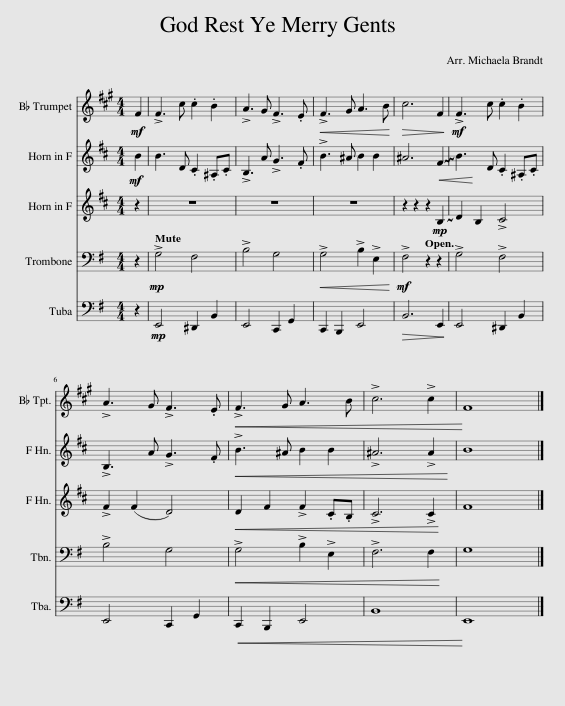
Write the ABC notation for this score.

X:1
%%score 1 2 3 4 5
L:1/8
M:4/4
I:linebreak $
K:G
V:1 treble transpose=-2
V:2 treble transpose=-7
V:3 treble transpose=-7
V:4 bass
V:5 bass
V:1
[K:A]!mf! F2 | !>!F3 c .c2 .B2 | !>!A3 G !>!F3 .E |!<(! !>!F3 G A3 B!<)! |!>(! c6 F2!>)! | %5
!mf! !>!F3 c .c2 .B2 |$ !>!A3 G !>!F3 .E |!<(! !>!F3 G A3 B!<)! | !>!c6 !>!c2 | F8 |] %10
V:2
[K:D]!mf! B2 | B3 D .C2 .^A,.C | !>!B,3 A !>!G3 .F | !>!B3 ^A B2 B2 |!<(! ^A6 !~(!F2!<)! | %5
 !~)!B3 D .C2 .^A,.C |$ !>!B,3 A !>!G3 .F |!<(! !>!B3 ^A B2 B2!<)! | !>!^A6 !>!A2 | B8 |] %10
V:3
[K:D] z2 | z8 | z8 | z8 | z2 z2 z2!mp! !~(!B,2 | %5
 !~)!D2 B,2 !>!C4 |$ !>!F2 (F2 D4) |!<(! D2 F2 !>!F2 .C.B,!<)! | !>!C6 !>!C2 | F8 |] %10
V:4
 z2 |!mp! !>!G,4 F,4 | !>!B,4 G,4 |!<(! !>!G,4 !>!B,2 !>!E,2!<)! |!mf! !>!F,4 z2 z2 | %5
 !>!G,4 !>!F,4 |$ !>!B,4 G,4 |!<(! !>!G,4 !>!B,2 !>!E,2!<)! | !>!F,6 F,2 | G,8 |] %10
V:5
 z2 |!mp! E,,4 ^D,,2 B,,2 | E,,4 C,,2 G,,2 | C,,2 B,,,2 E,,4 |!>(! B,,6 E,,2!>)! | %5
 E,,4 ^D,,2 B,,2 |$ E,,4 C,,2 G,,2 |!<(! C,,2 B,,,2 E,,4!<)! | B,,8 | E,,8 |] %10
